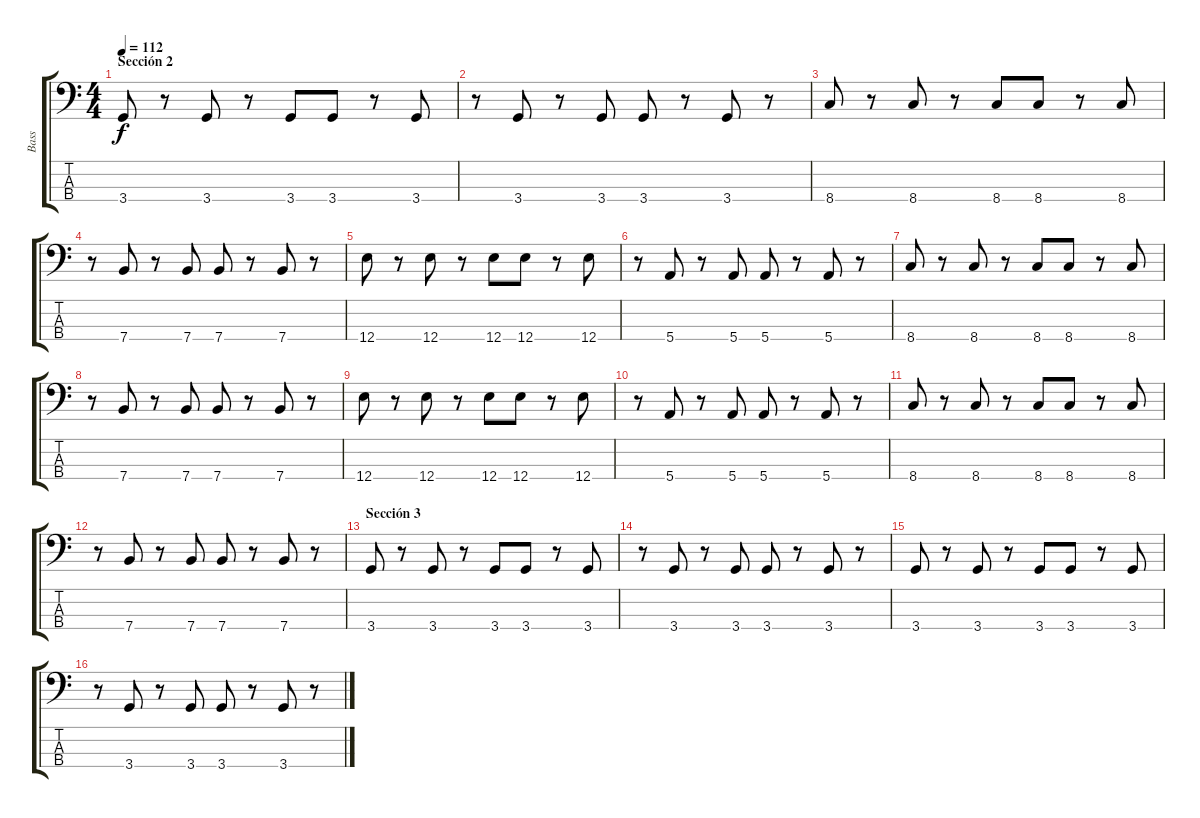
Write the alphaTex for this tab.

\track ("Bass" "Bass") {instrument electricbasspick}
\staff {score tabs}
\tuning (G2 D2 A1 E1) {hide}
\ts (4 4)
\section ("" "Sección 2")
\tempo 112
\clef f4
\ks c
3.4.8{dy f} r.8 3.4.8 r.8 3.4.8 3.4.8 r.8 3.4.8 |
r.8 3.4.8 r.8 3.4.8 3.4.8 r.8 3.4.8 r.8 |
8.4.8 r.8 8.4.8 r.8 8.4.8 8.4.8 r.8 8.4.8 |
r.8 7.4.8 r.8 7.4.8 7.4.8 r.8 7.4.8 r.8 |
12.4.8 r.8 12.4.8 r.8 12.4.8 12.4.8 r.8 12.4.8 |
r.8 5.4.8 r.8 5.4.8 5.4.8 r.8 5.4.8 r.8 |
8.4.8 r.8 8.4.8 r.8 8.4.8 8.4.8 r.8 8.4.8 |
r.8 7.4.8 r.8 7.4.8 7.4.8 r.8 7.4.8 r.8 |
12.4.8 r.8 12.4.8 r.8 12.4.8 12.4.8 r.8 12.4.8 |
r.8 5.4.8 r.8 5.4.8 5.4.8 r.8 5.4.8 r.8 |
8.4.8 r.8 8.4.8 r.8 8.4.8 8.4.8 r.8 8.4.8 |
r.8 7.4.8 r.8 7.4.8 7.4.8 r.8 7.4.8 r.8 |
\section ("" "Sección 3")
3.4.8 r.8 3.4.8 r.8 3.4.8 3.4.8 r.8 3.4.8 |
r.8 3.4.8 r.8 3.4.8 3.4.8 r.8 3.4.8 r.8 |
3.4.8 r.8 3.4.8 r.8 3.4.8 3.4.8 r.8 3.4.8 |
r.8 3.4.8 r.8 3.4.8 3.4.8 r.8 3.4.8 r.8
